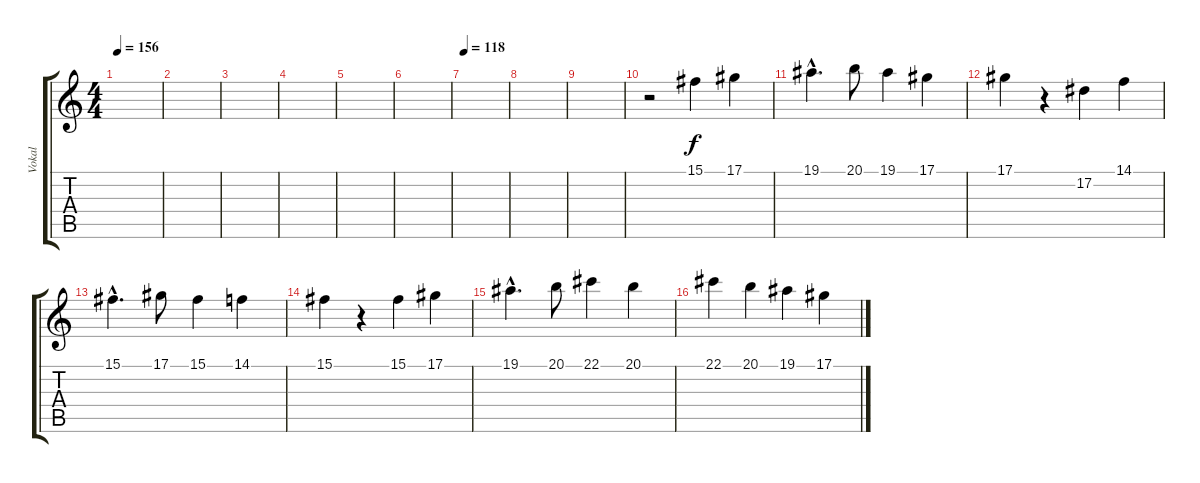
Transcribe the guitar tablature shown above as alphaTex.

\track ("Vokal" "Vokal") {instrument altosax}
\staff {score tabs}
\tuning (Eb4 Bb3 Gb3 Db3 Ab2 Eb2) {hide}
\ts (4 4)
\tempo 156
\clef g2
\ks c
|
|
|
|
|
|
\tempo 118
|
|
|
r.2 15.1.4 17.1.4 |
19.1{hac}.4{d} 20.1.8 19.1.4 17.1.4 |
17.1.4 r.4 17.2.4 14.1.4 |
15.1{hac}.4{d} 17.1.8 15.1.4 14.1.4 |
15.1.4 r.4 15.1.4 17.1.4 |
19.1{hac}.4{d} 20.1.8 22.1.4 20.1.4 |
22.1.4 20.1.4 19.1.4 17.1.4
